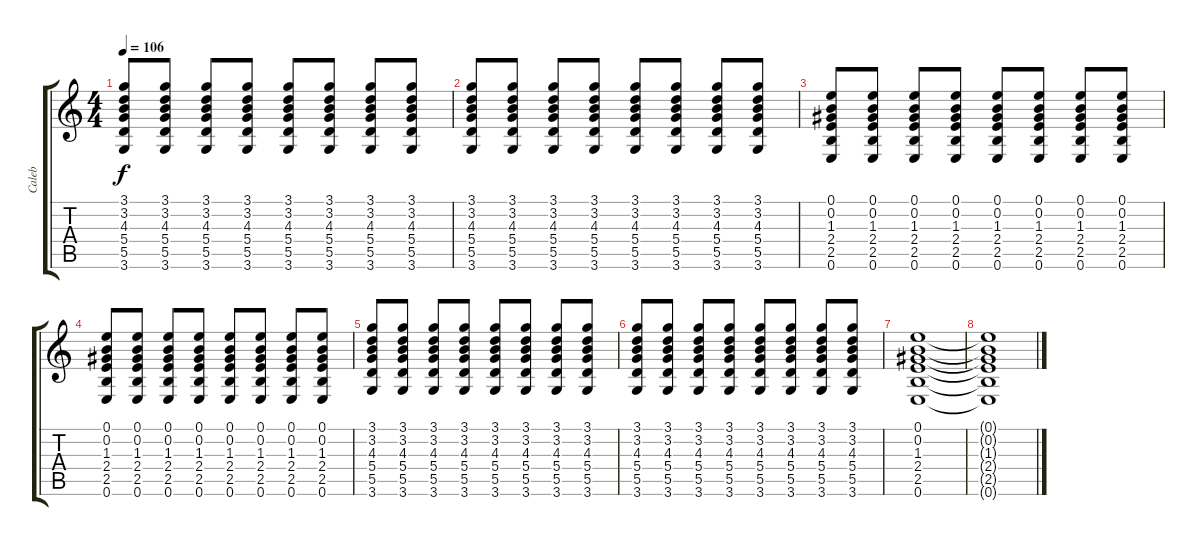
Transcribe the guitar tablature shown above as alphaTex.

\track ("Caleb" "Caleb") {instrument overdrivenguitar}
\staff {score tabs}
\tuning (E4 B3 G3 D3 A2 E2) {hide}
\ts (4 4)
\tempo 106
\clef g2
\ks c
(3.1 3.2 4.3 5.4 5.5 3.6).8{dy f instrument distortionguitar} (3.1 3.2 4.3 5.4 5.5 3.6).8 (3.1 3.2 4.3 5.4 5.5 3.6).8 (3.1 3.2 4.3 5.4 5.5 3.6).8 (3.1 3.2 4.3 5.4 5.5 3.6).8 (3.1 3.2 4.3 5.4 5.5 3.6).8 (3.1 3.2 4.3 5.4 5.5 3.6).8 (3.1 3.2 4.3 5.4 5.5 3.6).8 |
(3.1 3.2 4.3 5.4 5.5 3.6).8{instrument distortionguitar} (3.1 3.2 4.3 5.4 5.5 3.6).8 (3.1 3.2 4.3 5.4 5.5 3.6).8 (3.1 3.2 4.3 5.4 5.5 3.6).8 (3.1 3.2 4.3 5.4 5.5 3.6).8 (3.1 3.2 4.3 5.4 5.5 3.6).8 (3.1 3.2 4.3 5.4 5.5 3.6).8 (3.1 3.2 4.3 5.4 5.5 3.6).8 |
(0.1 0.2 1.3 2.4 2.5 0.6).8{instrument distortionguitar} (0.1 0.2 1.3 2.4 2.5 0.6).8 (0.1 0.2 1.3 2.4 2.5 0.6).8 (0.1 0.2 1.3 2.4 2.5 0.6).8 (0.1 0.2 1.3 2.4 2.5 0.6).8 (0.1 0.2 1.3 2.4 2.5 0.6).8 (0.1 0.2 1.3 2.4 2.5 0.6).8 (0.1 0.2 1.3 2.4 2.5 0.6).8 |
(0.1 0.2 1.3 2.4 2.5 0.6).8{instrument distortionguitar} (0.1 0.2 1.3 2.4 2.5 0.6).8 (0.1 0.2 1.3 2.4 2.5 0.6).8 (0.1 0.2 1.3 2.4 2.5 0.6).8 (0.1 0.2 1.3 2.4 2.5 0.6).8 (0.1 0.2 1.3 2.4 2.5 0.6).8 (0.1 0.2 1.3 2.4 2.5 0.6).8 (0.1 0.2 1.3 2.4 2.5 0.6).8 |
(3.1 3.2 4.3 5.4 5.5 3.6).8{instrument distortionguitar} (3.1 3.2 4.3 5.4 5.5 3.6).8 (3.1 3.2 4.3 5.4 5.5 3.6).8 (3.1 3.2 4.3 5.4 5.5 3.6).8 (3.1 3.2 4.3 5.4 5.5 3.6).8 (3.1 3.2 4.3 5.4 5.5 3.6).8 (3.1 3.2 4.3 5.4 5.5 3.6).8 (3.1 3.2 4.3 5.4 5.5 3.6).8 |
(3.1 3.2 4.3 5.4 5.5 3.6).8{instrument distortionguitar} (3.1 3.2 4.3 5.4 5.5 3.6).8 (3.1 3.2 4.3 5.4 5.5 3.6).8 (3.1 3.2 4.3 5.4 5.5 3.6).8 (3.1 3.2 4.3 5.4 5.5 3.6).8 (3.1 3.2 4.3 5.4 5.5 3.6).8 (3.1 3.2 4.3 5.4 5.5 3.6).8 (3.1 3.2 4.3 5.4 5.5 3.6).8 |
(0.1 0.2 1.3 2.4 2.5 0.6).1 |
(0.1{t} 0.2{t} 1.3{t} 2.4{t} 2.5{t} 0.6{t}).1
